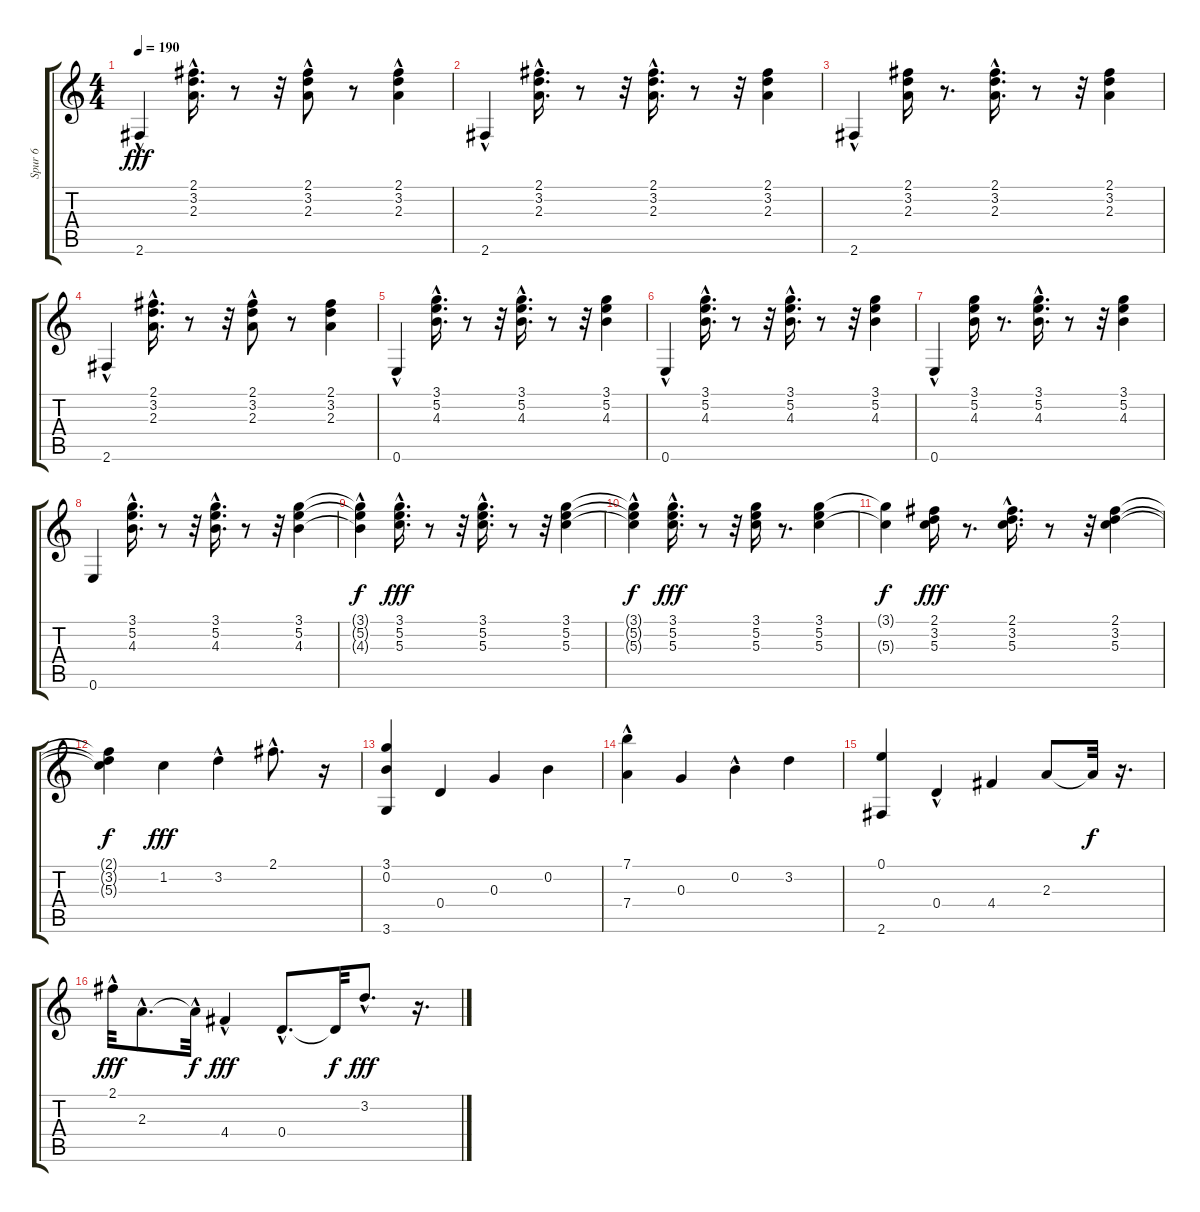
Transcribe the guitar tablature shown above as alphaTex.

\track ("Spur 6" "Spur 6") {instrument acousticguitarnylon}
\staff {score tabs}
\tuning (E4 B3 G3 D3 A2 E2) {hide}
\ts (4 4)
\tempo 190
\clef g2
\ks c
2.6{hac}.4{dy fff} (2.1{hac} 3.2 2.3{hac}).16{d} r.8 r.32 (2.1{hac} 3.2 2.3{hac}).8 r.8 (2.1 3.2 2.3{hac}).4 |
2.6{hac}.4 (2.1{hac} 3.2{hac} 2.3{hac}).16{d} r.8 r.32 (2.1{hac} 3.2{hac} 2.3{hac}).16{d} r.8 r.32 (2.1 3.2 2.3).4 |
2.6{hac}.4 (2.1 3.2 2.3).16 r.8{d} (2.1{hac} 3.2{hac} 2.3{hac}).16{d} r.8 r.32 (2.1 3.2 2.3).4 |
2.6{hac}.4 (2.1{hac} 3.2{hac} 2.3{hac}).16{d} r.8 r.32 (2.1 3.2 2.3{hac}).8 r.8 (2.1 3.2 2.3).4 |
0.6{hac}.4 (3.1 5.2{hac} 4.3).16{d} r.8 r.32 (3.1{hac} 5.2{hac} 4.3{hac}).16{d} r.8 r.32 (3.1 5.2 4.3).4 |
0.6{hac}.4 (3.1{hac} 5.2{hac} 4.3).16{d} r.8 r.32 (3.1{hac} 5.2{hac} 4.3{hac}).16{d} r.8 r.32 (3.1 5.2 4.3).4 |
0.6{hac}.4 (3.1 5.2 4.3).16 r.8{d} (3.1{hac} 5.2{hac} 4.3{hac}).16{d} r.8 r.32 (3.1 5.2 4.3).4 |
0.6.4 (3.1{hac} 5.2{hac} 4.3{hac}).16{d} r.8 r.32 (3.1{hac} 5.2{hac} 4.3{hac}).16{d} r.8 r.32 (3.1 5.2 4.3).4 |
(3.1{t} 5.2{hac t} 4.3{t}).4{dy f} (3.1{hac} 5.2{hac} 5.3{hac}).16{d dy fff} r.8 r.32 (3.1 5.2{hac} 5.3{hac}).16{d} r.8 r.32 (3.1 5.2 5.3).4 |
(3.1{hac t} 5.2{t} 5.3{hac t}).4{dy f} (3.1{hac} 5.2 5.3{hac}).16{d dy fff} r.8 r.32 (3.1 5.2 5.3).16 r.8{d} (3.1 5.2 5.3).4 |
(3.1{t} 5.3{t}).4{dy f} (2.1 3.2 5.3).16{dy fff} r.8{d} (2.1 3.2 5.3{hac}).16{d} r.8 r.32 (2.1 3.2 5.3).4 |
(2.1{t} 3.2{t} 5.3{t}).4{dy f} 1.2.4{dy fff} 3.2{hac}.4 2.1{hac}.8{d} r.16 |
(3.1 0.2 3.6).4 0.4.4 0.3.4 0.2.4 |
(7.1{hac} 7.4).4 0.3.4 0.2{hac}.4 3.2.4 |
(0.1 2.6).4 0.4{hac}.4 4.4.4 2.3.8 2.3{t}.32{dy f} r.16{d} |
2.1{hac}.32{dy fff} 2.3{hac}.8{d} 2.3{hac t}.32{dy f} 4.4{hac}.4{dy fff} 0.4{hac}.8{d} 0.4{t}.32{dy f} 3.2{hac}.8{d dy fff} r.16{d}
